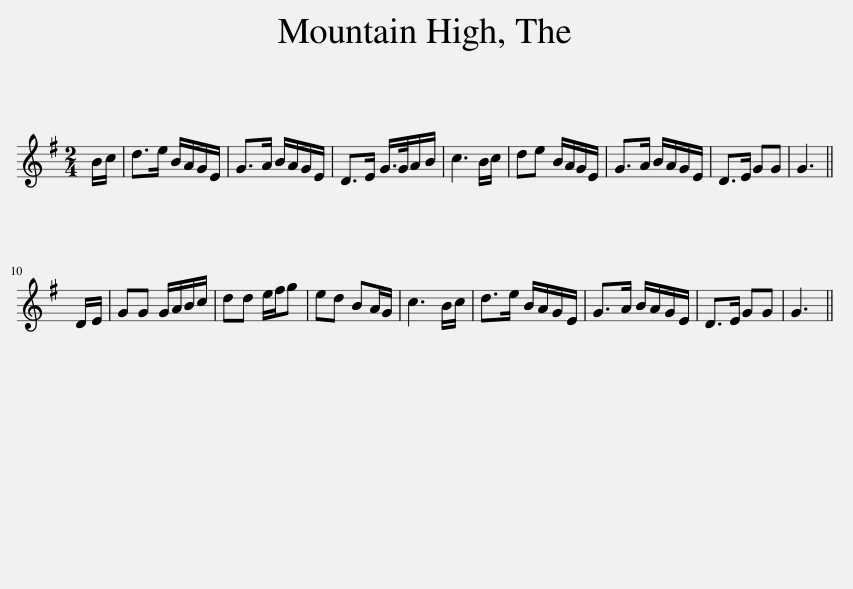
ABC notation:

X:1
L:1/8
M:2/4
I:linebreak $
K:G
V:1 treble
V:1
 B/c/ | d>e B/A/G/E/ | G>A B/A/G/E/ | D>E G/>G/A/B/ | c3 B/c/ | %5
 de B/A/G/E/ | G>A B/A/G/E/ | D>E GG | G3 ||$ D/E/ | %10
 GG G/A/B/c/ | dd e/f/g | ed BA/G/ | c3 B/c/ | d>e B/A/G/E/ | %15
 G>A B/A/G/E/ | D>E GG | G3 || %18
